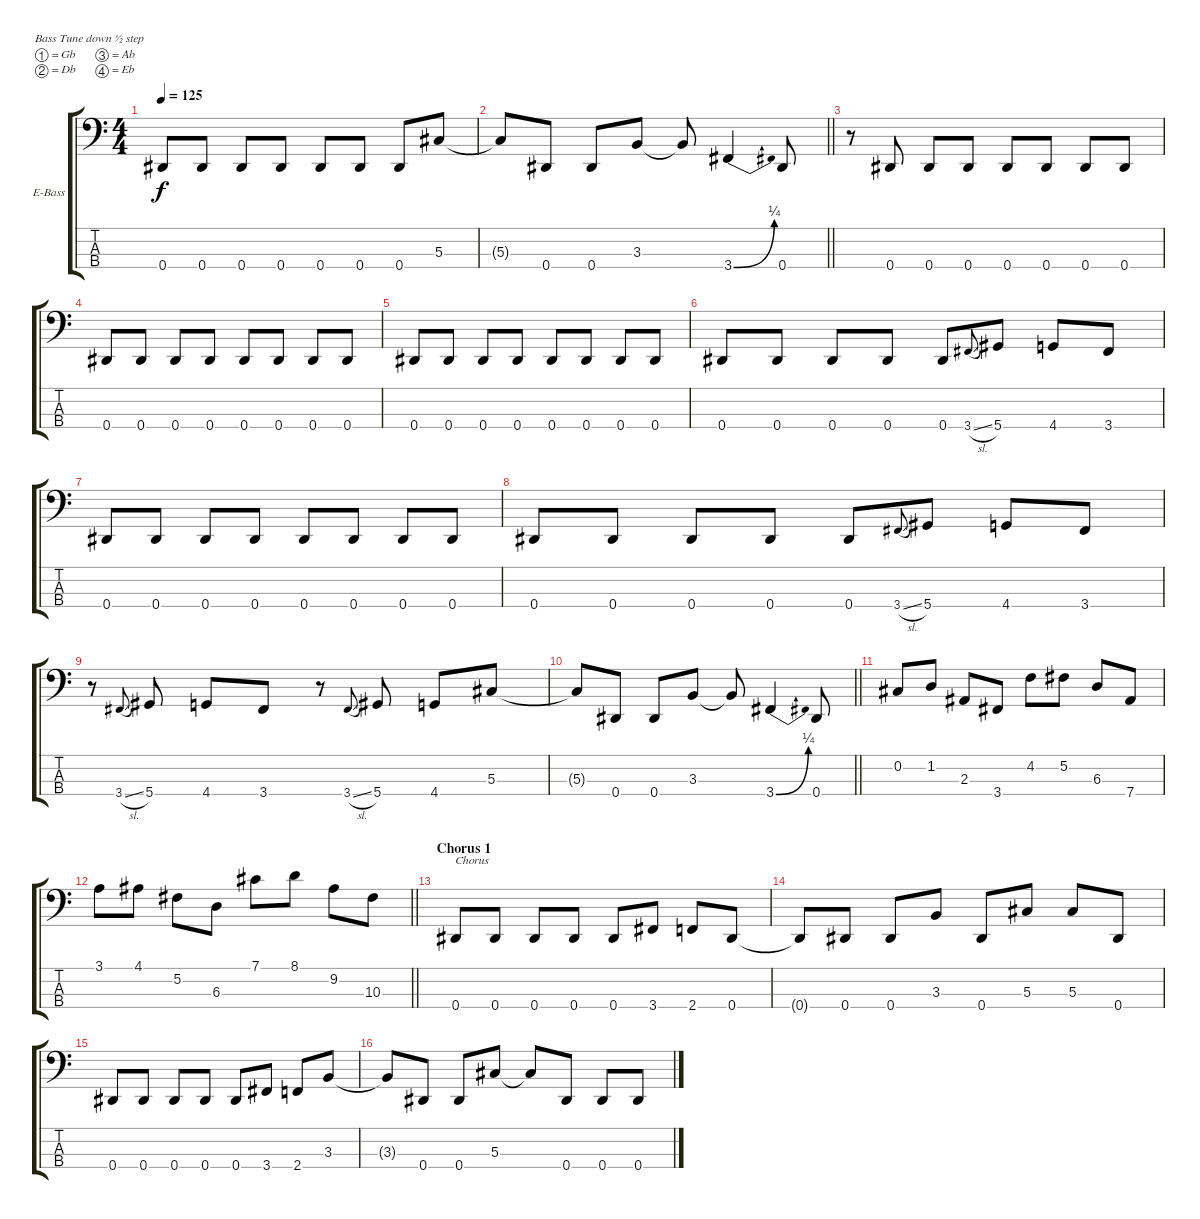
\bracketExtendMode groupsimilarinstruments
\firstSystemTrackNameOrientation horizontal
\otherSystemsTrackNameOrientation horizontal
\track ("David Ellefson" "E-Bass") {instrument electricbassfinger}
\staff {score tabs}
\tuning (Gb2 Db2 Ab1 Eb1)
\ts (4 4)
\tempo 125
\clef f4
\ks c
0.4.8{dy f} 0.4.8 0.4.8 0.4.8 0.4.8 0.4.8 0.4.8 5.3.8 |
\barLineRight lightlight
5.3{t}.8 0.4.8 0.4.8 3.3.8 3.3{t}.8 3.4{be (bend 0 0 60 1)}.4 0.4.8 |
r.8 0.4.8 0.4.8 0.4.8 0.4.8 0.4.8 0.4.8 0.4.8 |
0.4.8 0.4.8 0.4.8 0.4.8 0.4.8 0.4.8 0.4.8 0.4.8 |
0.4.8 0.4.8 0.4.8 0.4.8 0.4.8 0.4.8 0.4.8 0.4.8 |
0.4.8 0.4.8 0.4.8 0.4.8 0.4.8 3.4{sl}.8{gr onbeat} 5.4.8 4.4.8 3.4.8 |
0.4.8 0.4.8 0.4.8 0.4.8 0.4.8 0.4.8 0.4.8 0.4.8 |
0.4.8 0.4.8 0.4.8 0.4.8 0.4.8 3.4{sl}.8{gr onbeat} 5.4.8 4.4.8 3.4.8 |
r.8 3.4{sl}.8{gr onbeat} 5.4.8 4.4.8 3.4.8 r.8 3.4{sl}.8{gr onbeat} 5.4.8 4.4.8 5.3.8 |
\barLineRight lightlight
5.3{t}.8 0.4.8 0.4.8 3.3.8 3.3{t}.8 3.4{be (bend 0 0 60 1)}.4 0.4.8 |
0.2.8 1.2.8 2.3.8 3.4.8 4.2.8 5.2.8 6.3.8 7.4.8 |
\barLineRight lightlight
3.1.8 4.1.8 5.2.8 6.3.8 7.1.8 8.1.8 9.2.8 10.3.8 |
\section ("" "Chorus 1")
0.4.8{txt "Chorus"} 0.4.8 0.4.8 0.4.8 0.4.8 3.4.8 2.4.8 0.4.8 |
0.4{t}.8 0.4.8 0.4.8 3.3.8 0.4.8 5.3.8 5.3.8 0.4.8 |
0.4.8 0.4.8 0.4.8 0.4.8 0.4.8 3.4.8 2.4.8 3.3.8 |
3.3{t}.8 0.4.8 0.4.8 5.3.8 5.3{t}.8 0.4.8 0.4.8 0.4.8
